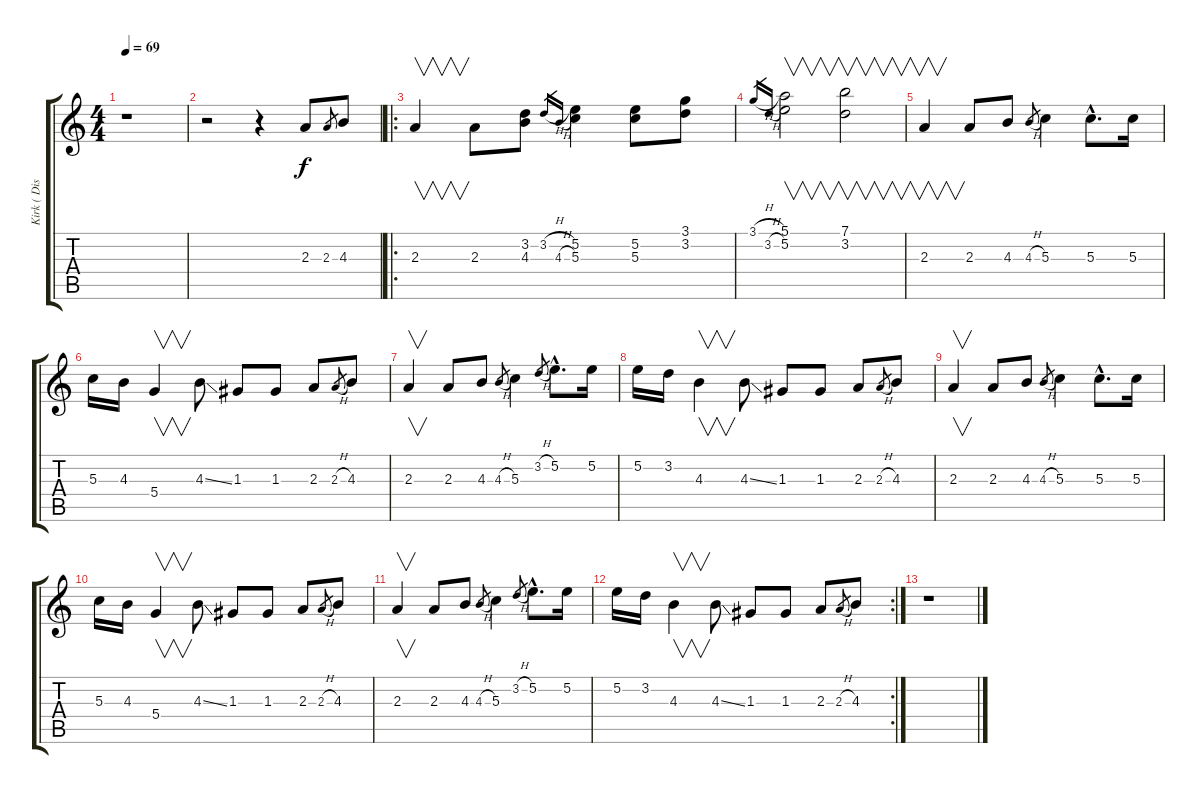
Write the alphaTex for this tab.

\track ("Kirk ( Distrotion )" "Kirk ( Dis") {instrument distortionguitar}
\staff {score tabs}
\tuning (E4 B3 G3 D3 A2 E2) {hide}
\ts (4 4)
\tempo 69
\clef g2
\ks c
r.1{dy f} |
r.2 r.4 2.3.8 2.3.8{gr} 4.3.8 |
\ro
2.3.4{v} 2.3.8 (3.2 4.3).8 3.2{h}.16{gr} 4.3{h}.16{gr} (5.2 5.3).4 (5.2 5.3).8 (3.1 3.2).8 |
3.1{h}.16{gr} 3.2{h}.16{gr} (5.1 5.2).2{v} (7.1 3.2).2{v} |
2.3.4{v} 2.3.8 4.3.8 4.3{h}.8{gr} 5.3.4 5.3{hac}.8{d} 5.3.16 |
5.3.16 4.3.16 5.4.4{v} 4.3{ss}.8 1.3.8 1.3.8 2.3.8 2.3{h}.8{gr} 4.3.8 |
2.3.4{v} 2.3.8 4.3.8 4.3{h}.8{gr} 5.3.4 3.2{h}.8{gr} 5.2{hac}.8{d} 5.2.16 |
5.2.16 3.2.16 4.3.4{v} 4.3{ss}.8 1.3.8 1.3.8 2.3.8 2.3{h}.8{gr} 4.3.8 |
2.3.4{v} 2.3.8 4.3.8 4.3{h}.8{gr} 5.3.4 5.3{hac}.8{d} 5.3.16 |
5.3.16 4.3.16 5.4.4{v} 4.3{ss}.8 1.3.8 1.3.8 2.3.8 2.3{h}.8{gr} 4.3.8 |
2.3.4{v} 2.3.8 4.3.8 4.3{h}.8{gr} 5.3.4 3.2{h}.8{gr} 5.2{hac}.8{d} 5.2.16 |
\rc 2
5.2.16 3.2.16 4.3.4{v} 4.3{ss}.8 1.3.8 1.3.8 2.3.8 2.3{h}.8{gr} 4.3.8 |
r.1
